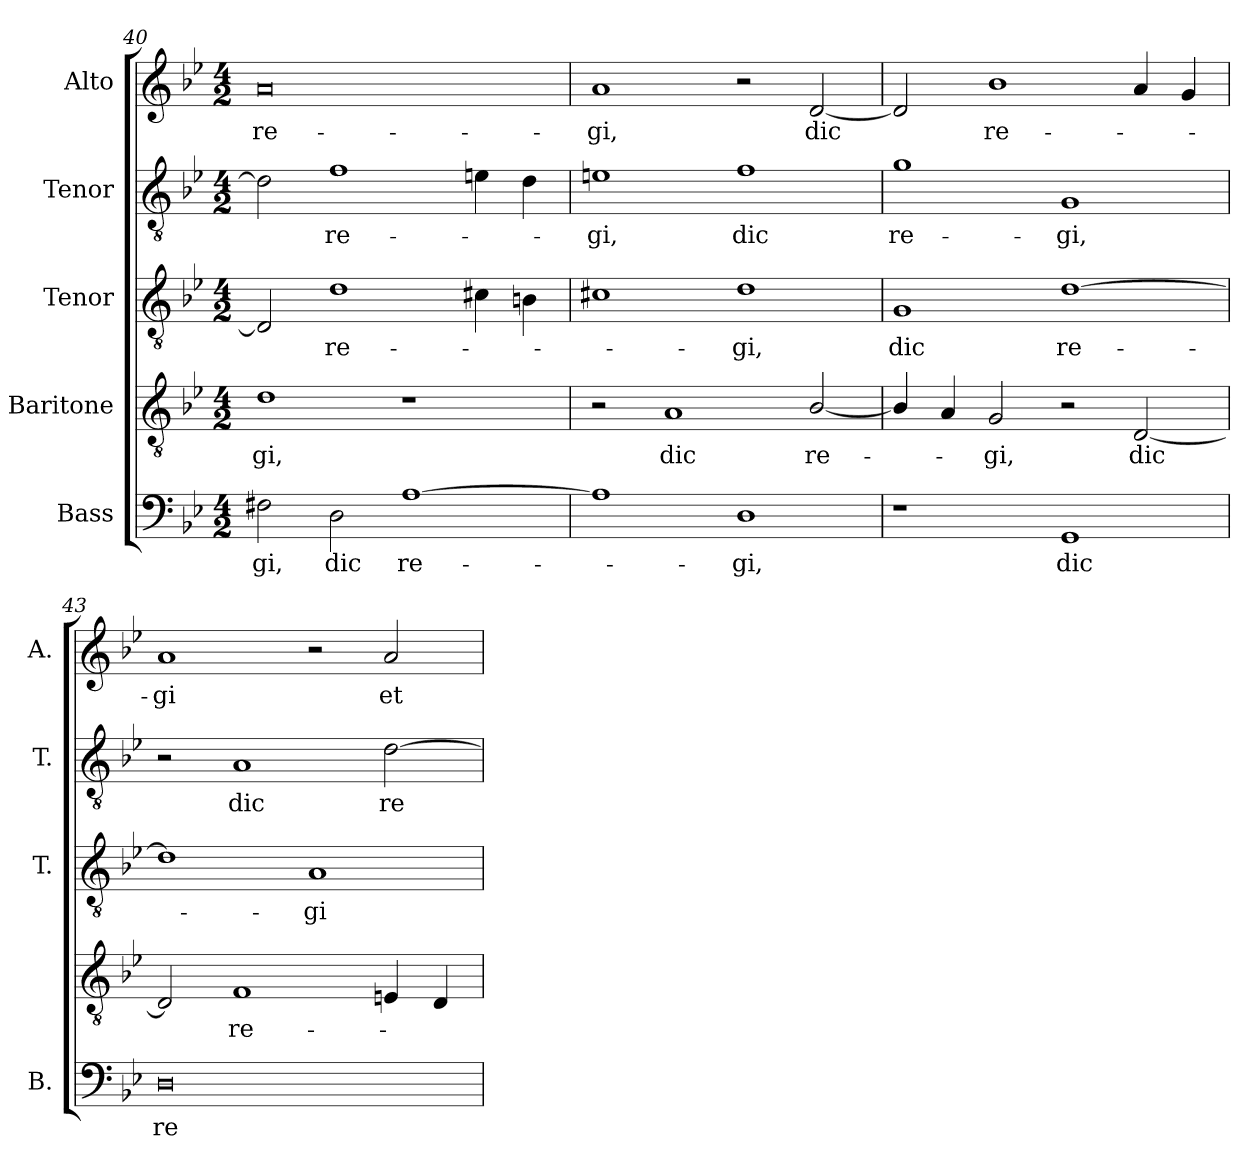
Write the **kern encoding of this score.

**kern	**text	**kern	**text	**kern	**text	**kern	**text	**kern	**text
*part5	*part5	*part4	*part4	*part3	*part3	*part2	*part2	*part1	*part1
*staff5	*staff5	*staff4	*staff4	*staff3	*staff3	*staff2	*staff2	*staff1	*staff1
*I"Bass	*	*I"Baritone	*	*I"Tenor	*	*I"Tenor	*	*I"Alto	*
*I'B.	*	*	*	*I'T.	*	*I'T.	*	*I'A.	*
*clefF4	*	*clefGv2	*	*clefGv2	*	*clefGv2	*	*clefG2	*
*	*	*ITrd7c12	*	*ITrd7c12	*	*ITrd7c12	*	*	*
*k[b-e-]	*	*k[b-e-]	*	*k[b-e-]	*	*k[b-e-]	*	*k[b-e-]	*
*B-:	*	*B-:	*	*B-:	*	*B-:	*	*B-:	*
*M4/2	*	*M4/2	*	*M4/2	*	*M4/2	*	*M4/2	*
=40	=40	=40	=40	=40	=40	=40	=40	=40	=40
!	!LO:LY:b:color=#000000	!	!	!	!	!	!	!	!
!	!	!	!LO:LY:b:color=#000000	!	!	!	!	!	!
!	!	!	!	!	!	!	!	!	!LO:LY:b:color=#000000
2F#Xi\	-gi,	1Di	-gi,	2DDi/]	.	2Di\]	.	0ai	re-
!	!LO:LY:b:color=#000000	!	!	!	!	!	!	!	!
!	!	!	!	!	!LO:LY:b:color=#000000	!	!	!	!
!	!	!	!	!	!	!	!LO:LY:b:color=#000000	!	!
2Di\	dic	.	.	1Di	re-	1Fi	re-	.	.
!	!LO:LY:b:color=#000000	!	!	!	!	!	!	!	!
[1Ai	re-	1r	.	.	.	.	.	.	.
.	.	.	.	4C#Xi\	.	4Eni\	.	.	.
.	.	.	.	4BBni\	.	4Di\	.	.	.
=41	=41	=41	=41	=41	=41	=41	=41	=41	=41
!	!	!	!	!	!	!	!LO:LY:b:color=#000000	!	!
!	!	!	!	!	!	!	!	!	!LO:LY:b:color=#000000
1Ai]	.	2r	.	1C#Xi	.	1Eni	-gi,	1ai	-gi,
!	!	!	!LO:LY:b:color=#000000	!	!	!	!	!	!
.	.	1AAi	dic	.	.	.	.	.	.
!	!LO:LY:b:color=#000000	!	!	!	!	!	!	!	!
!	!	!	!	!	!LO:LY:b:color=#000000	!	!	!	!
!	!	!	!	!	!	!	!LO:LY:b:color=#000000	!	!
1Di	-gi,	.	.	1Di	-gi,	1Fi	dic	2r	.
!	!	!	!LO:LY:b:color=#000000	!	!	!	!	!	!
!	!	!	!	!	!	!	!	!	!LO:LY:b:color=#000000
.	.	[2BB-i/	re-	.	.	.	.	[2di/	dic
=42	=42	=42	=42	=42	=42	=42	=42	=42	=42
!	!	!	!	!	!LO:LY:b:color=#000000	!	!	!	!
!	!	!	!	!	!	!	!LO:LY:b:color=#000000	!	!
1r	.	4BB-i/]	.	1GGi	dic	1Gi	re-	2di/]	.
.	.	4AAi/	.	.	.	.	.	.	.
!	!	!	!LO:LY:b:color=#000000	!	!	!	!	!	!
!	!	!	!	!	!	!	!	!	!LO:LY:b:color=#000000
.	.	2GGi/	-gi,	.	.	.	.	1b-i	re-
!	!LO:LY:b:color=#000000	!	!	!	!	!	!	!	!
!	!	!	!	!	!LO:LY:b:color=#000000	!	!	!	!
!	!	!	!	!	!	!	!LO:LY:b:color=#000000	!	!
1GGi	dic	2r	.	[1Di	re-	1GGi	-gi,	.	.
!	!	!	!LO:LY:b:color=#000000	!	!	!	!	!	!
.	.	[2DDi/	dic	.	.	.	.	4ai/	.
.	.	.	.	.	.	.	.	4gi/	.
!!LO:LB:g=z
=43	=43	=43	=43	=43	=43	=43	=43	=43	=43
!	!LO:LY:b:color=#000000	!	!	!	!	!	!	!	!
!	!	!	!	!	!	!	!	!	!LO:LY:b:color=#000000
0Di	re-	2DDi/]	.	1Di]	.	2r	.	1ai	-gi
!	!	!	!LO:LY:b:color=#000000	!	!	!	!	!	!
!	!	!	!	!	!	!	!LO:LY:b:color=#000000	!	!
.	.	1FFi	re-	.	.	1AAi	dic	.	.
!	!	!	!	!	!LO:LY:b:color=#000000	!	!	!	!
.	.	.	.	1AAi	-gi	.	.	2r	.
!	!	!	!	!	!	!	!LO:LY:b:color=#000000	!	!
!	!	!	!	!	!	!	!	!	!LO:LY:b:color=#000000
.	.	4EEni/	.	.	.	[2Di\	re-	2ai/	et
.	.	4DDi/	.	.	.	.	.	.	.
=	=	=	=	=	=	=	=	=	=
*-	*-	*-	*-	*-	*-	*-	*-	*-	*-
